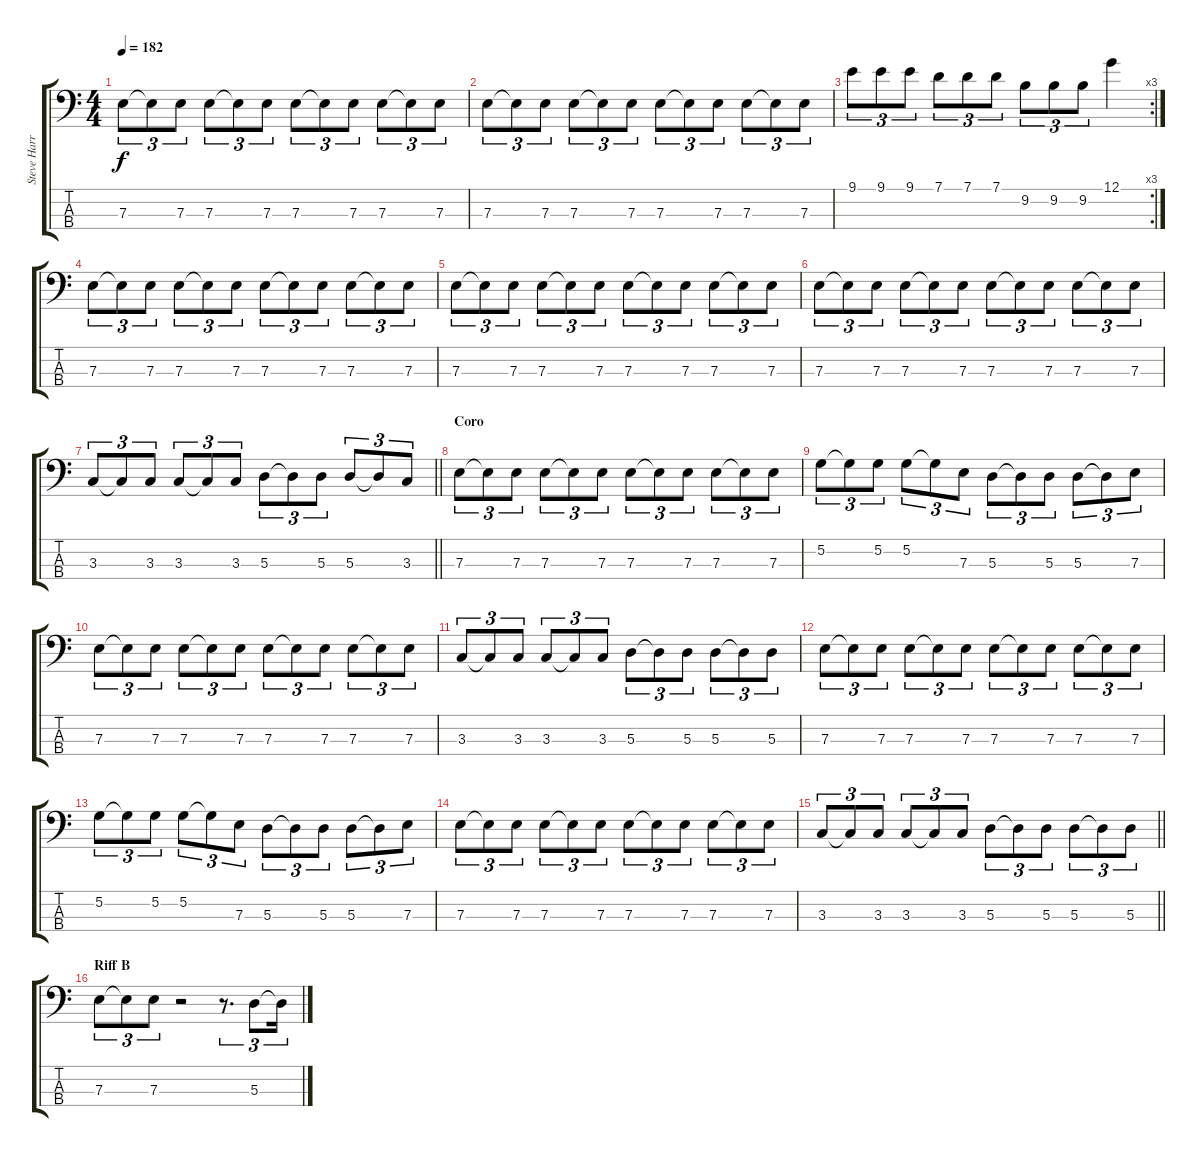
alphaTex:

\track ("Steve Harris" "Steve Harr") {instrument electricbassfinger}
\staff {score tabs}
\tuning (G2 D2 A1 E1) {hide}
\ts (4 4)
\tempo 182
\clef f4
\ks c
7.3.8{tu (3 2) dy f} 7.3{t}.8{tu (3 2)} 7.3.8{tu (3 2)} 7.3.8{tu (3 2)} 7.3{t}.8{tu (3 2)} 7.3.8{tu (3 2)} 7.3.8{tu (3 2)} 7.3{t}.8{tu (3 2)} 7.3.8{tu (3 2)} 7.3.8{tu (3 2)} 7.3{t}.8{tu (3 2)} 7.3.8{tu (3 2)} |
7.3.8{tu (3 2)} 7.3{t}.8{tu (3 2)} 7.3.8{tu (3 2)} 7.3.8{tu (3 2)} 7.3{t}.8{tu (3 2)} 7.3.8{tu (3 2)} 7.3.8{tu (3 2)} 7.3{t}.8{tu (3 2)} 7.3.8{tu (3 2)} 7.3.8{tu (3 2)} 7.3{t}.8{tu (3 2)} 7.3.8{tu (3 2)} |
\rc 3
9.1.8{tu (3 2)} 9.1.8{tu (3 2)} 9.1.8{tu (3 2)} 7.1.8{tu (3 2)} 7.1.8{tu (3 2)} 7.1.8{tu (3 2)} 9.2.8{tu (3 2)} 9.2.8{tu (3 2)} 9.2.8{tu (3 2)} 12.1.4 |
7.3.8{tu (3 2)} 7.3{t}.8{tu (3 2)} 7.3.8{tu (3 2)} 7.3.8{tu (3 2)} 7.3{t}.8{tu (3 2)} 7.3.8{tu (3 2)} 7.3.8{tu (3 2)} 7.3{t}.8{tu (3 2)} 7.3.8{tu (3 2)} 7.3.8{tu (3 2)} 7.3{t}.8{tu (3 2)} 7.3.8{tu (3 2)} |
7.3.8{tu (3 2)} 7.3{t}.8{tu (3 2)} 7.3.8{tu (3 2)} 7.3.8{tu (3 2)} 7.3{t}.8{tu (3 2)} 7.3.8{tu (3 2)} 7.3.8{tu (3 2)} 7.3{t}.8{tu (3 2)} 7.3.8{tu (3 2)} 7.3.8{tu (3 2)} 7.3{t}.8{tu (3 2)} 7.3.8{tu (3 2)} |
7.3.8{tu (3 2)} 7.3{t}.8{tu (3 2)} 7.3.8{tu (3 2)} 7.3.8{tu (3 2)} 7.3{t}.8{tu (3 2)} 7.3.8{tu (3 2)} 7.3.8{tu (3 2)} 7.3{t}.8{tu (3 2)} 7.3.8{tu (3 2)} 7.3.8{tu (3 2)} 7.3{t}.8{tu (3 2)} 7.3.8{tu (3 2)} |
\barLineRight lightlight
3.3.8{tu (3 2)} 3.3{t}.8{tu (3 2)} 3.3.8{tu (3 2)} 3.3.8{tu (3 2)} 3.3{t}.8{tu (3 2)} 3.3.8{tu (3 2)} 5.3.8{tu (3 2)} 5.3{t}.8{tu (3 2)} 5.3.8{tu (3 2)} 5.3.8{tu (3 2)} 5.3{t}.8{tu (3 2)} 3.3.8{tu (3 2)} |
\section ("" "Coro")
7.3.8{tu (3 2)} 7.3{t}.8{tu (3 2)} 7.3.8{tu (3 2)} 7.3.8{tu (3 2)} 7.3{t}.8{tu (3 2)} 7.3.8{tu (3 2)} 7.3.8{tu (3 2)} 7.3{t}.8{tu (3 2)} 7.3.8{tu (3 2)} 7.3.8{tu (3 2)} 7.3{t}.8{tu (3 2)} 7.3.8{tu (3 2)} |
5.2.8{tu (3 2)} 5.2{t}.8{tu (3 2)} 5.2.8{tu (3 2)} 5.2.8{tu (3 2)} 5.2{t}.8{tu (3 2)} 7.3.8{tu (3 2)} 5.3.8{tu (3 2)} 5.3{t}.8{tu (3 2)} 5.3.8{tu (3 2)} 5.3.8{tu (3 2)} 5.3{t}.8{tu (3 2)} 7.3.8{tu (3 2)} |
7.3.8{tu (3 2)} 7.3{t}.8{tu (3 2)} 7.3.8{tu (3 2)} 7.3.8{tu (3 2)} 7.3{t}.8{tu (3 2)} 7.3.8{tu (3 2)} 7.3.8{tu (3 2)} 7.3{t}.8{tu (3 2)} 7.3.8{tu (3 2)} 7.3.8{tu (3 2)} 7.3{t}.8{tu (3 2)} 7.3.8{tu (3 2)} |
3.3.8{tu (3 2)} 3.3{t}.8{tu (3 2)} 3.3.8{tu (3 2)} 3.3.8{tu (3 2)} 3.3{t}.8{tu (3 2)} 3.3.8{tu (3 2)} 5.3.8{tu (3 2)} 5.3{t}.8{tu (3 2)} 5.3.8{tu (3 2)} 5.3.8{tu (3 2)} 5.3{t}.8{tu (3 2)} 5.3.8{tu (3 2)} |
7.3.8{tu (3 2)} 7.3{t}.8{tu (3 2)} 7.3.8{tu (3 2)} 7.3.8{tu (3 2)} 7.3{t}.8{tu (3 2)} 7.3.8{tu (3 2)} 7.3.8{tu (3 2)} 7.3{t}.8{tu (3 2)} 7.3.8{tu (3 2)} 7.3.8{tu (3 2)} 7.3{t}.8{tu (3 2)} 7.3.8{tu (3 2)} |
5.2.8{tu (3 2)} 5.2{t}.8{tu (3 2)} 5.2.8{tu (3 2)} 5.2.8{tu (3 2)} 5.2{t}.8{tu (3 2)} 7.3.8{tu (3 2)} 5.3.8{tu (3 2)} 5.3{t}.8{tu (3 2)} 5.3.8{tu (3 2)} 5.3.8{tu (3 2)} 5.3{t}.8{tu (3 2)} 7.3.8{tu (3 2)} |
7.3.8{tu (3 2)} 7.3{t}.8{tu (3 2)} 7.3.8{tu (3 2)} 7.3.8{tu (3 2)} 7.3{t}.8{tu (3 2)} 7.3.8{tu (3 2)} 7.3.8{tu (3 2)} 7.3{t}.8{tu (3 2)} 7.3.8{tu (3 2)} 7.3.8{tu (3 2)} 7.3{t}.8{tu (3 2)} 7.3.8{tu (3 2)} |
\barLineRight lightlight
3.3.8{tu (3 2)} 3.3{t}.8{tu (3 2)} 3.3.8{tu (3 2)} 3.3.8{tu (3 2)} 3.3{t}.8{tu (3 2)} 3.3.8{tu (3 2)} 5.3.8{tu (3 2)} 5.3{t}.8{tu (3 2)} 5.3.8{tu (3 2)} 5.3.8{tu (3 2)} 5.3{t}.8{tu (3 2)} 5.3.8{tu (3 2)} |
\section ("" "Riff B")
7.3.8{tu (3 2)} 7.3{t}.8{tu (3 2)} 7.3.8{tu (3 2)} r.2 r.8{d tu (3 2)} 5.3.8{tu (3 2)} 5.3{t}.16{tu (3 2)}
